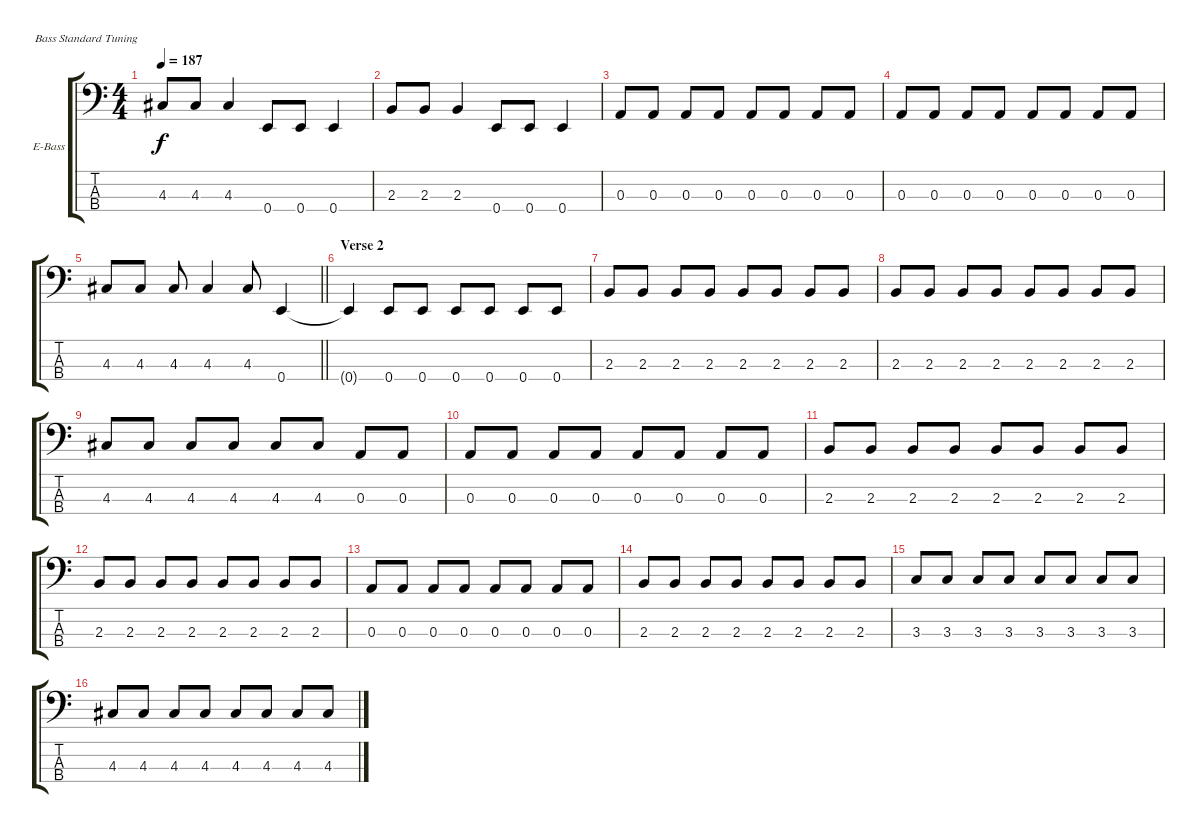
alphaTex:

\bracketExtendMode groupsimilarinstruments
\firstSystemTrackNameOrientation horizontal
\otherSystemsTrackNameOrientation horizontal
\track ("Zac Merrick" "E-Bass") {instrument electricbassfinger}
\staff {score tabs}
\tuning (G2 D2 A1 E1)
\ts (4 4)
\tempo 187
\clef f4
\ks c
4.3.8{dy f} 4.3.8 4.3.4 0.4.8 0.4.8 0.4.4 |
2.3.8 2.3.8 2.3.4 0.4.8 0.4.8 0.4.4 |
0.3.8 0.3.8 0.3.8 0.3.8 0.3.8 0.3.8 0.3.8 0.3.8 |
0.3.8 0.3.8 0.3.8 0.3.8 0.3.8 0.3.8 0.3.8 0.3.8 |
\barLineRight lightlight
4.3.8 4.3.8 4.3.8 4.3.4 4.3.8 0.4.4 |
\section ("" "Verse 2")
0.4{t}.4 0.4.8 0.4.8 0.4.8 0.4.8 0.4.8 0.4.8 |
2.3.8 2.3.8 2.3.8 2.3.8 2.3.8 2.3.8 2.3.8 2.3.8 |
2.3.8 2.3.8 2.3.8 2.3.8 2.3.8 2.3.8 2.3.8 2.3.8 |
4.3.8 4.3.8 4.3.8 4.3.8 4.3.8 4.3.8 0.3.8 0.3.8 |
0.3.8 0.3.8 0.3.8 0.3.8 0.3.8 0.3.8 0.3.8 0.3.8 |
2.3.8 2.3.8 2.3.8 2.3.8 2.3.8 2.3.8 2.3.8 2.3.8 |
2.3.8 2.3.8 2.3.8 2.3.8 2.3.8 2.3.8 2.3.8 2.3.8 |
0.3.8 0.3.8 0.3.8 0.3.8 0.3.8 0.3.8 0.3.8 0.3.8 |
2.3.8 2.3.8 2.3.8 2.3.8 2.3.8 2.3.8 2.3.8 2.3.8 |
3.3.8 3.3.8 3.3.8 3.3.8 3.3.8 3.3.8 3.3.8 3.3.8 |
4.3.8 4.3.8 4.3.8 4.3.8 4.3.8 4.3.8 4.3.8 4.3.8
